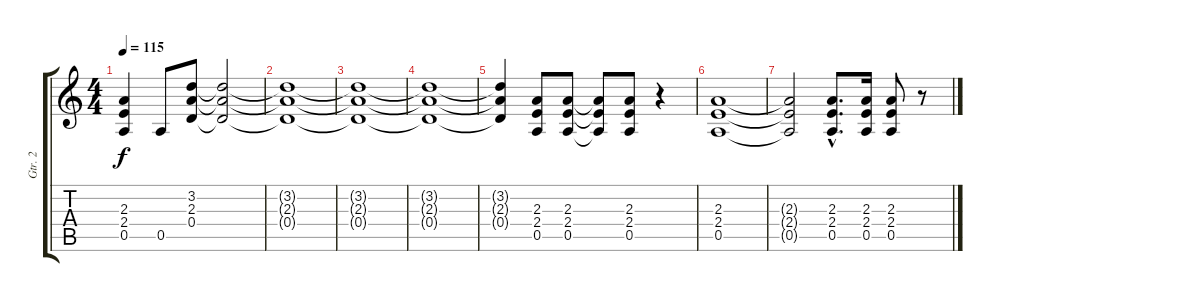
\track ("Gtr. 2" "Gtr. 2") {instrument overdrivenguitar}
\staff {score tabs}
\tuning (E4 B3 G3 D3 A2 E2) {hide}
\ts (4 4)
\tempo 115
\clef g2
\ks c
(2.3 2.4 0.5).4{dy f} 0.5.8 (3.2 2.3 0.4).8 (3.2{t} 2.3{t} 0.4{t}).2 |
(3.2{t} 2.3{t} 0.4{t}).1 |
(3.2{t} 2.3{t} 0.4{t}).1 |
(3.2{t} 2.3{t} 0.4{t}).1 |
(3.2{t} 2.3{t} 0.4{t}).4 (2.3 2.4 0.5).8 (2.3 2.4 0.5).8 (2.3{t} 2.4{t} 0.5{t}).8 (2.3 2.4 0.5).8 r.4 |
(2.3 2.4 0.5).1 |
(2.3{t} 2.4{t} 0.5{t}).2 (2.3{hac} 2.4{hac} 0.5{hac}).8{d} (2.3 2.4 0.5).16 (2.3 2.4 0.5).8 r.8
